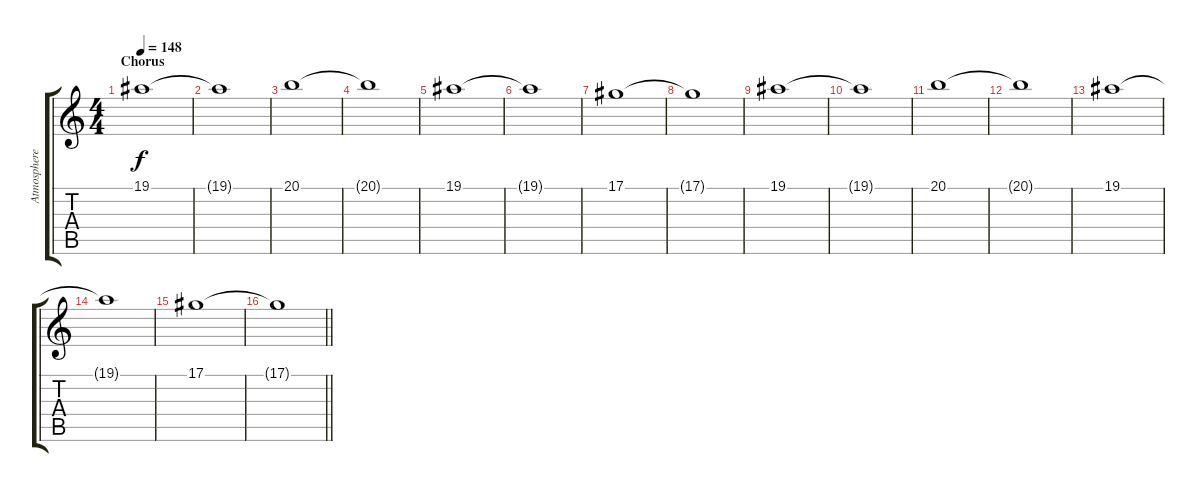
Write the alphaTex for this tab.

\track ("Atmosphere" "Atmosphere") {instrument pad2warm}
\staff {score tabs}
\tuning (Eb4 Bb3 Gb3 Db3 Ab2 Db2) {hide}
\ts (4 4)
\section ("" "Chorus")
\tempo 148
\clef g2
\ks c
19.1{t}.1{dy f} |
19.1{t}.1 |
20.1.1 |
20.1{t}.1 |
19.1.1 |
19.1{t}.1 |
17.1.1 |
17.1{t}.1 |
19.1.1 |
19.1{t}.1 |
20.1.1 |
20.1{t}.1 |
19.1.1 |
19.1{t}.1 |
17.1.1 |
\barLineRight lightlight
17.1{t}.1
